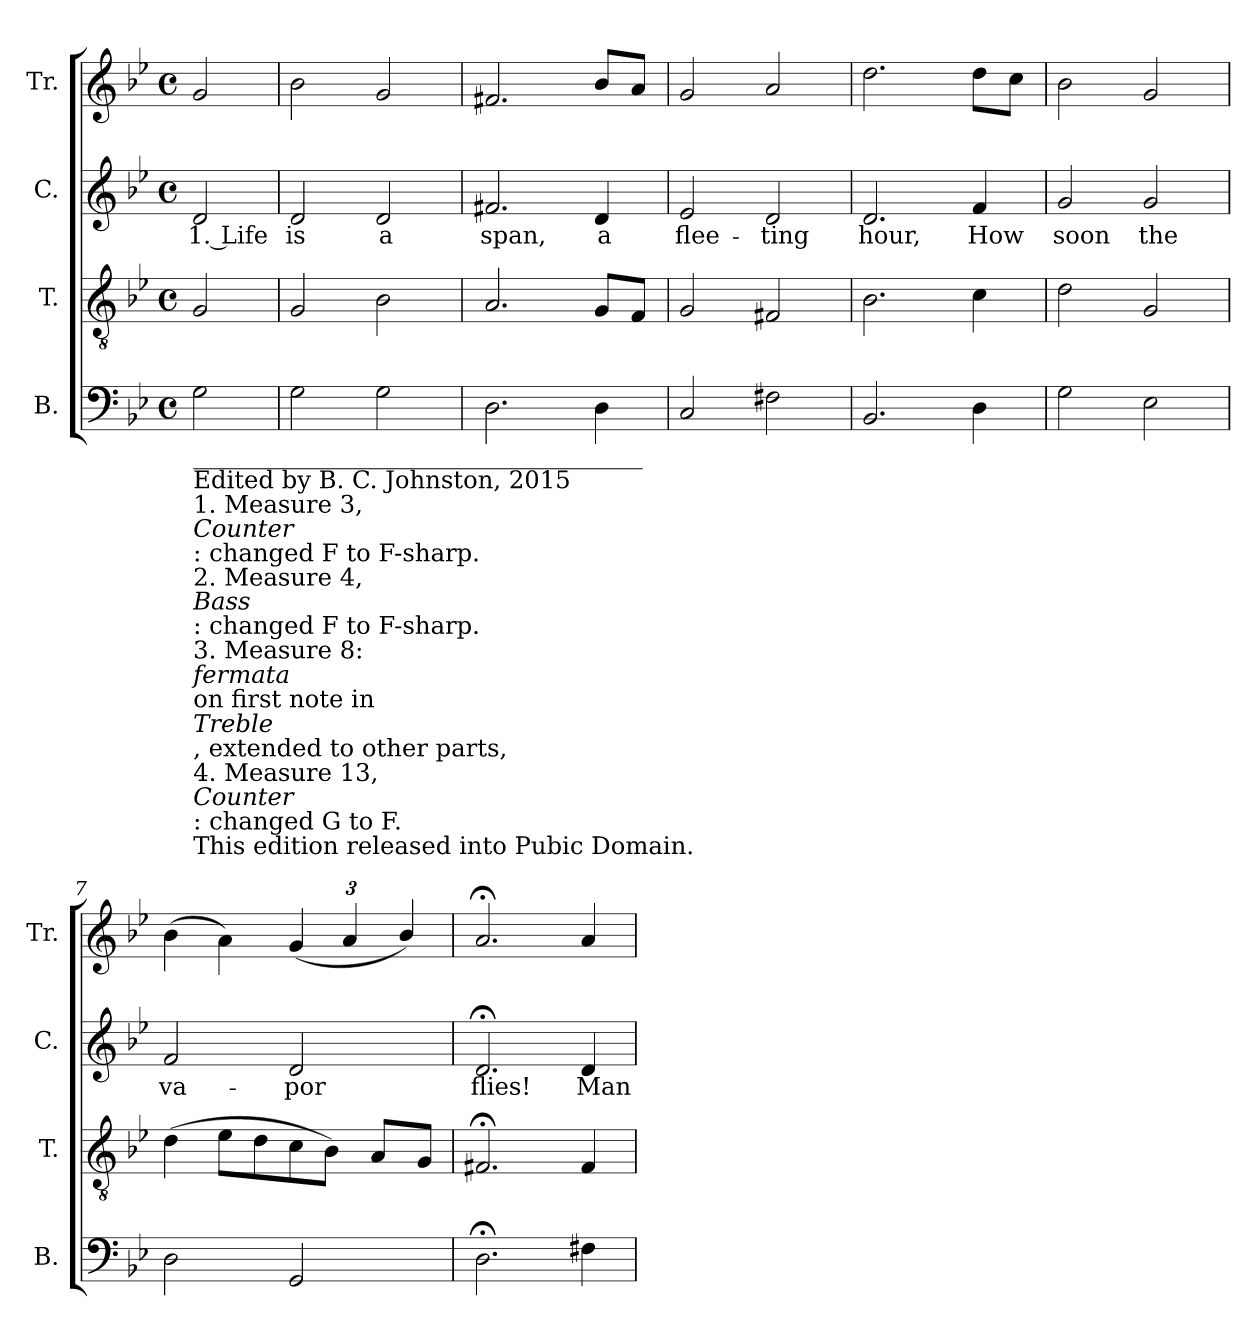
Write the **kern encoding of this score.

**kern	**kern	**kern	**text	**kern
*part4	*part3	*part2	*part2	*part1
*staff4	*staff3	*staff2	*staff2	*staff1
*I"B.	*I"T.	*I"C.	*	*I"Tr.
*I'B.	*I'T.	*I'C.	*	*I'Tr.
*clefF4	*clefGv2	*clefG2	*	*clefG2
*k[b-e-]	*k[b-e-]	*k[b-e-]	*	*k[b-e-]
*M4/4	*M4/4	*M4/4	*	*M4/4
*met(c)	*met(c)	*met(c)	*	*met(c)
=1	=1	=1	=1	=1
!LO:TX:b:t=_____________________________________	!	!	!	!
!LO:TX:b:t=Edited by B. C. Johnston, 2015	!	!	!	!
!LO:TX:b:t=1. Measure 3,	!	!	!	!
!LO:TX:b:i:t=Counter	!	!	!	!
!LO:TX:b:t=&colon; changed F to F-sharp.	!	!	!	!
!LO:TX:b:t=2. Measure 4,	!	!	!	!
!LO:TX:b:i:t=Bass	!	!	!	!
!LO:TX:b:t=&colon; changed F to F-sharp.	!	!	!	!
!LO:TX:b:t=3. Measure 8&colon;	!	!	!	!
!LO:TX:b:i:t=fermata	!	!	!	!
!LO:TX:b:t=on first note in	!	!	!	!
!LO:TX:b:i:t=Treble	!	!	!	!
!LO:TX:b:t=, extended to other parts,	!	!	!	!
!LO:TX:b:t=4. Measure 13,	!	!	!	!
!LO:TX:b:i:t=Counter	!	!	!	!
!LO:TX:b:t=&colon; changed G to F.	!	!	!	!
!LO:TX:b:t=This edition released into Pubic Domain.	!	!	!	!
2G\	2G/	2d/	1. Life	2g/
=2	=2	=2	=2	=2
2G\	2G/	2d/	is	2b-\
2G\	2B-\	2d/	a	2g/
=3	=3	=3	=3	=3
2.D\	2.A/	2.f#X/	span,	2.f#X/
4D\	8G/L	4d/	a	8b-/L
.	8F/J	.	.	8a/J
=4	=4	=4	=4	=4
2C/	2G/	2e-/	flee-	2g/
2F#X\	2F#X/	2d/	-ting	2a/
=5	=5	=5	=5	=5
2.BB-/	2.B-\	2.d/	hour,	2.dd\
4D\	4c\	4f/	How	8dd\L
.	.	.	.	8cc\J
=6	=6	=6	=6	=6
2G\	2d\	2g/	soon	2b-\
2E-\	2G/	2g/	the	2g/
=7	=7	=7	=7	=7
2D\	(4d\	2f/	va-	(4b-\
.	8e-\L	.	.	4a\)
.	8d\	.	.	.
*	*	*	*	*Xbrackettup
2GG/	8c\	2d/	-por	(6g/
.	8B-\J)	.	.	.
.	.	.	.	6a/
.	8A/L	.	.	.
.	.	.	.	6b-/)
.	8G/J	.	.	.
=8	=8	=8	=8	=8
2.D;<\	2.F#X;</	2.d;</	flies!	2.a;</
4F#X\	4F#/	4d/	Man	4a/
=	=	=	=	=
*-	*-	*-	*-	*-
